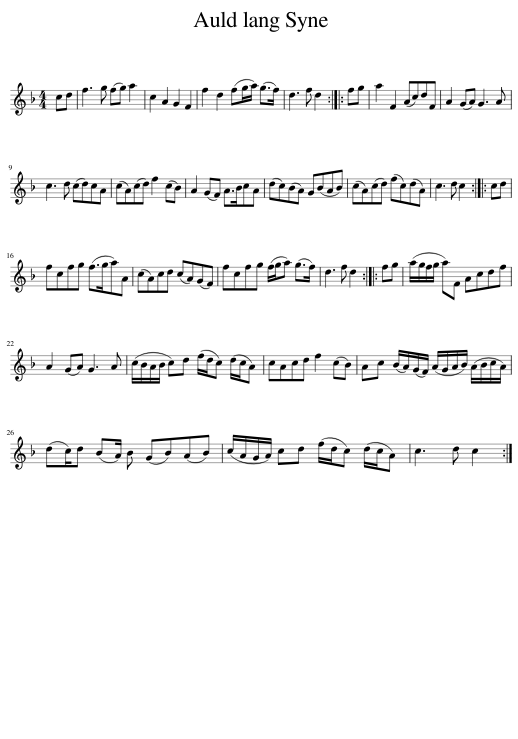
X:1
L:1/8
M:4/4
I:linebreak $
K:F
V:1 treble
V:1
 cd | f3 g (fg) a2 | c2 A2 G2 F2 | f2 d2 (fg/a/) (g>f) | d3 f d2 :: %5
 fg | a2 F2 (Ac)dF | A2 (GA) G3 A |$ c3 d (cd)cA | (cA)(cd) f2 (cB) | %10
 A2 (GF) A>BcA | (dc)(BA) G(BAB) | (cA)(cd) (fc)(dA) | c3 d c2 :: cd |$ %15
 fcfg (f>ga)A | (cA)cd (cA)(GF) | fcfg (f/g/a) (g>f) | d3 f d2 :: fg | %20
 (a/g/f/g/ a)F Acdf |$ A2 (GA) G3 A | (c/B/A/B/ c)d (f/d/c) (d/c/A) | cAcd f2 (cB) | Ac (B/A/)(G/F/) (A/G/A/B/) (A/B/c/A/) |$ %25
 (dc/)d (BA/) B (GB)(AB) | (c/A/G/A/) cd (f/d/c) (d/c/A) | c3 d c2 :| %28
